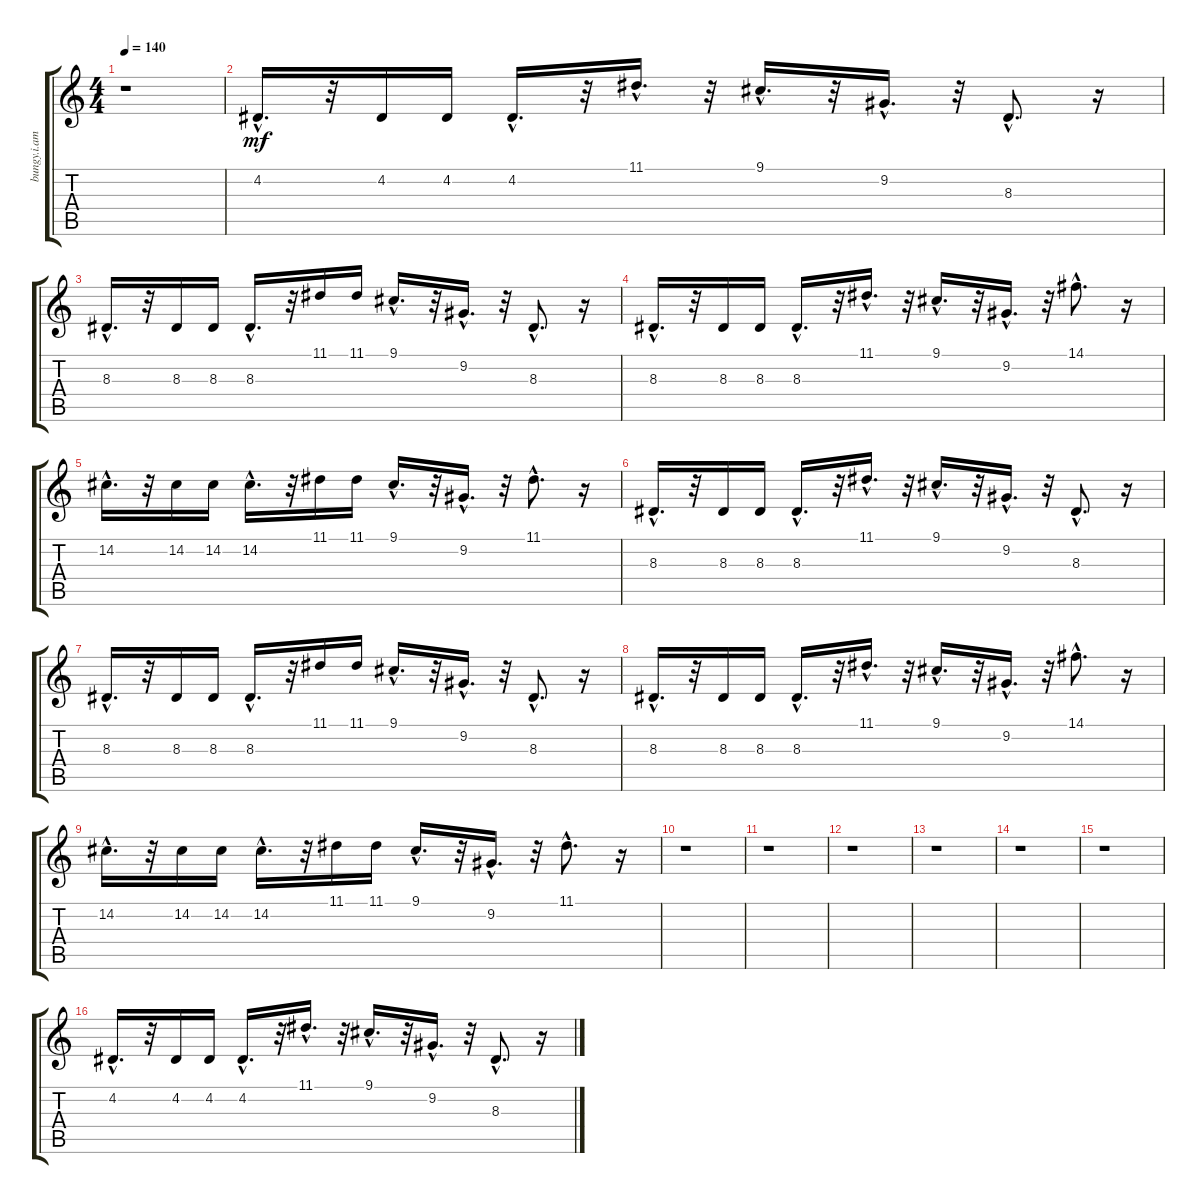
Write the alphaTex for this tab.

\track ("bungy.i.am" "bungy.i.am") {instrument musicbox}
\staff {score tabs}
\tuning (E4 B3 G3 D3 A2 E2) {hide}
\ts (4 4)
\tempo 140
\clef g2
\ks c
r.1{dy mf instrument musicbox} |
4.2{hac}.16{d} r.32 4.2.16 4.2.16 4.2{hac}.16{d} r.32 11.1{hac}.16{d} r.32 9.1{hac}.16{d} r.32 9.2{hac}.16{d} r.32 8.3{hac}.8{d} r.16 |
8.3{hac}.16{d} r.32 8.3.16 8.3.16 8.3{hac}.16{d} r.32 11.1.16 11.1.16 9.1{hac}.16{d} r.32 9.2{hac}.16{d} r.32 8.3{hac}.8{d} r.16 |
8.3{hac}.16{d} r.32 8.3.16 8.3.16 8.3{hac}.16{d} r.32 11.1{hac}.16{d} r.32 9.1{hac}.16{d} r.32 9.2{hac}.16{d} r.32 14.1{hac}.8{d} r.16 |
14.2{hac}.16{d} r.32 14.2.16 14.2.16 14.2{hac}.16{d} r.32 11.1.16 11.1.16 9.1{hac}.16{d} r.32 9.2{hac}.16{d} r.32 11.1{hac}.8{d} r.16 |
8.3{hac}.16{d} r.32 8.3.16 8.3.16 8.3{hac}.16{d} r.32 11.1{hac}.16{d} r.32 9.1{hac}.16{d} r.32 9.2{hac}.16{d} r.32 8.3{hac}.8{d} r.16 |
8.3{hac}.16{d} r.32 8.3.16 8.3.16 8.3{hac}.16{d} r.32 11.1.16 11.1.16 9.1{hac}.16{d} r.32 9.2{hac}.16{d} r.32 8.3{hac}.8{d} r.16 |
8.3{hac}.16{d} r.32 8.3.16 8.3.16 8.3{hac}.16{d} r.32 11.1{hac}.16{d} r.32 9.1{hac}.16{d} r.32 9.2{hac}.16{d} r.32 14.1{hac}.8{d} r.16 |
14.2{hac}.16{d} r.32 14.2.16 14.2.16 14.2{hac}.16{d} r.32 11.1.16 11.1.16 9.1{hac}.16{d} r.32 9.2{hac}.16{d} r.32 11.1{hac}.8{d} r.16 |
r.1 |
r.1 |
r.1 |
r.1 |
r.1 |
r.1 |
4.2{hac}.16{d} r.32 4.2.16 4.2.16 4.2{hac}.16{d} r.32 11.1{hac}.16{d} r.32 9.1{hac}.16{d} r.32 9.2{hac}.16{d} r.32 8.3{hac}.8{d} r.16
